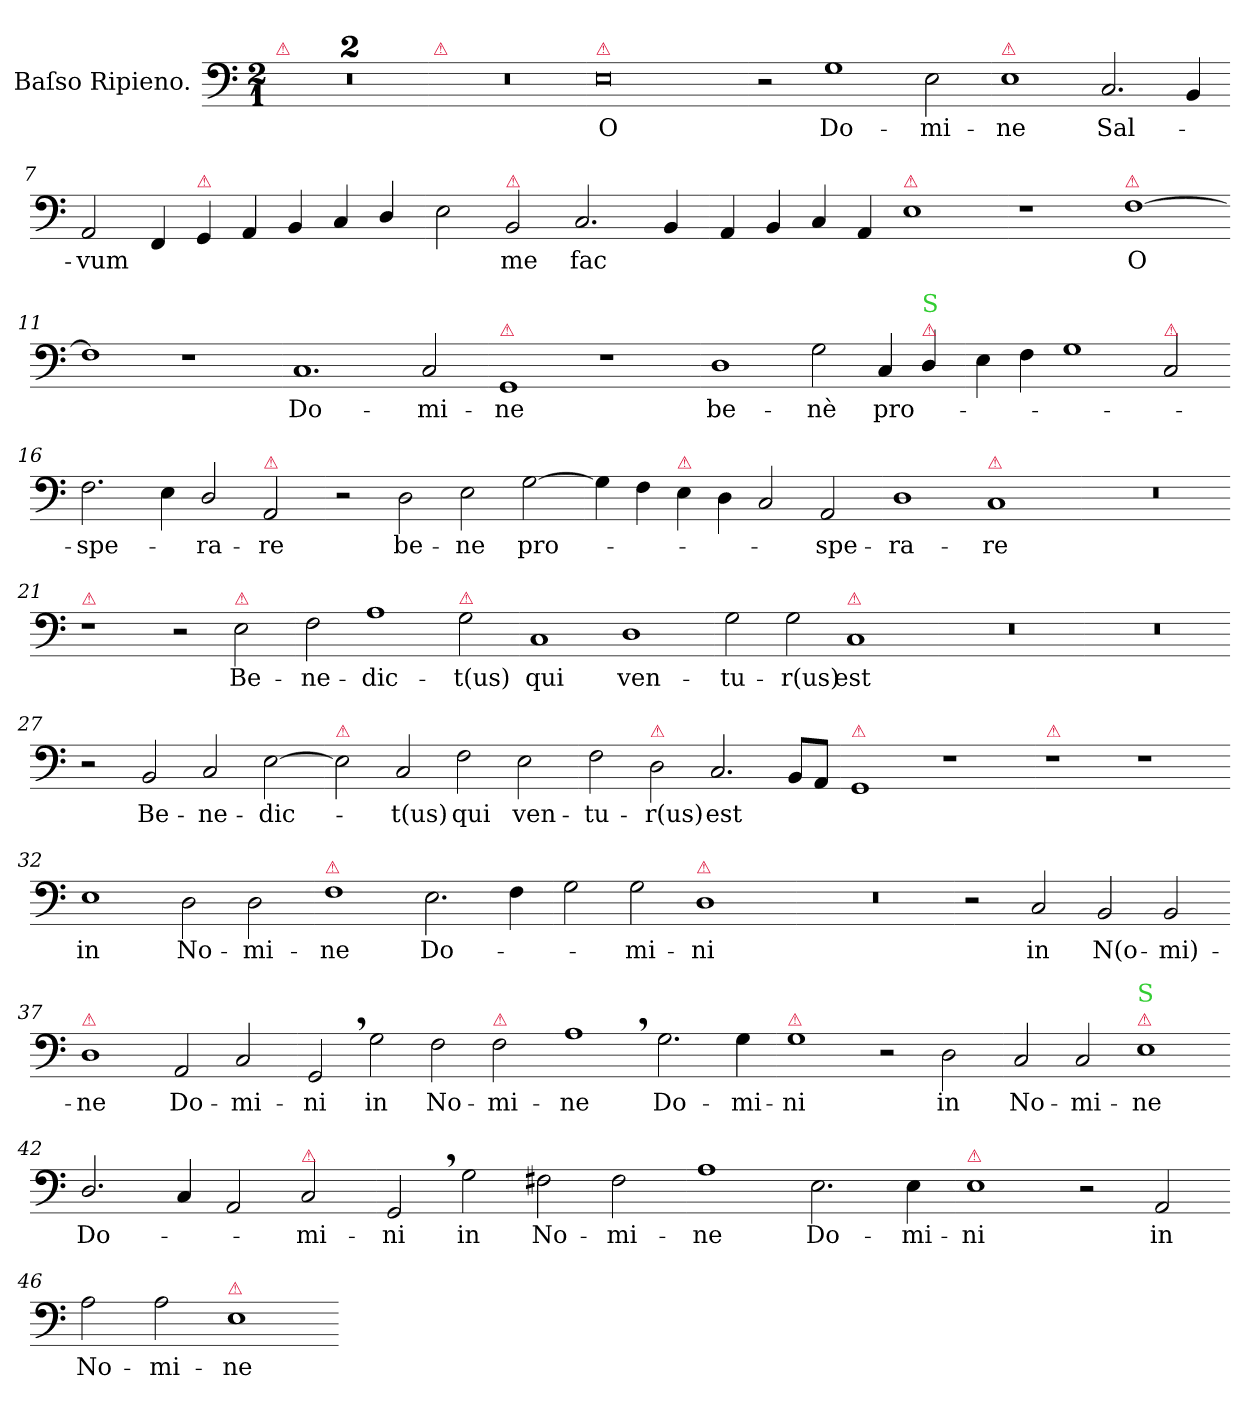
**kern	**text
*part1	*part1
*staff1	*staff1
*I"Baſso Ripieno.	*
*clefF4	*
*k[]	*
*M2/1	*
=1	=1
!LO:TX:a:color=crimson:t=⚠	!
0r	.
=2-	=2-
0r	.
=3-	=3-
!LO:TX:a:color=crimson:t=⚠	!
0r	.
=4-	=4-
!LO:TX:a:color=crimson:t=⚠	!
0E	O
=5-	=5-
2r	.
1G	Do-
2E\	-mi-
=6-	=6-
!LO:TX:a:color=crimson:t=⚠	!
1E	-ne
2.C/	Sal-
4BB/	.
=7-	=7-
2AA/	-vum
4FF/	.
!LO:TX:a:color=crimson:t=⚠	!
4GG/	.
4AA/	.
4BB/	.
4C/	.
4D/	.
=8-	=8-
2E\	.
!LO:TX:a:color=crimson:t=⚠	!
2BB/	me
2.C/	fac
4BB/	.
=9-	=9-
4AA/	.
4BB/	.
4C/	.
4AA/	.
!LO:TX:a:color=crimson:t=⚠	!
1E	.
=10-	=10-
1r	.
!LO:TX:a:color=crimson:t=⚠	!
[1F	O
=11-	=11-
1F]	.
1r	.
=12-	=12-
1.C	Do-
2C/	-mi-
=13-	=13-
!LO:TX:a:color=crimson:t=⚠	!
1GG	-ne
1r	.
=14-	=14-
1D	be-
2G\	-nè
4C/	pro-
!LO:TX:a:color=crimson:t=⚠	!
!LO:TX:a:color=limegreen:t=S	!
4D/	.
=15-	=15-
4E\	.
4F\	.
1G	.
!LO:TX:a:color=crimson:t=⚠	!
2C/	.
=16-	=16-
2.F\	-spe-
4E\	.
2D/	-ra-
!LO:TX:a:color=crimson:t=⚠	!
2AA/	-re
=17-	=17-
2r	.
2D\	be-
2E\	-ne
[2G\	pro-
=18-	=18-
4G\]	.
4F\	.
!LO:TX:a:color=crimson:t=⚠	!
4E\	.
4D\	.
2C/	.
2AA/	-spe-
=19-	=19-
1D	-ra-
!LO:TX:a:color=crimson:t=⚠	!
1C	-re
=20-	=20-
0r	.
=21-	=21-
!LO:TX:a:color=crimson:t=⚠	!
1r	.
2r	.
!LO:TX:a:color=crimson:t=⚠	!
2E\	Be-
=22-	=22-
2F\	-ne-
1A	-dic-
!LO:TX:a:color=crimson:t=⚠	!
2G\	-t(us)
=23-	=23-
1C	qui
1D	ven-
=24-	=24-
2G\	-tu-
2G\	-r(us)
!LO:TX:a:color=crimson:t=⚠	!
1C	est
=25-	=25-
0r	.
=26-	=26-
0r	.
=27-	=27-
2r	.
2BB/	Be-
2C/	-ne-
[2E\	-dic-
=28-	=28-
!LO:TX:a:color=crimson:t=⚠	!
2E\]	.
2C/	-t(us)
2F\	qui
2E\	ven-
=29-	=29-
2F\	-tu-
!LO:TX:a:color=crimson:t=⚠	!
2D\	-r(us)
2.C/	est
8BB/L	.
8AA/J	.
=30-	=30-
!LO:TX:a:color=crimson:t=⚠	!
1GG	.
1r	.
=31-	=31-
!LO:TX:a:color=crimson:t=⚠	!
1r	.
1r	.
=32-	=32-
1E	in
2D\	No-
2D\	-mi-
=33-	=33-
!LO:TX:a:color=crimson:t=⚠	!
1F	-ne
2.E\	Do-
4F\	.
=34-	=34-
2G\	.
2G\	-mi-
!LO:TX:a:color=crimson:t=⚠	!
1D	-ni
=35-	=35-
0r	.
=36-	=36-
2r	.
2C/	in
2BB/	N(o-
2BB/	-mi)-
=37-	=37-
!LO:TX:a:color=crimson:t=⚠	!
1D	-ne
2AA/	Do-
2C/	-mi-
=38-	=38-
2GG,/	-ni
2G\	in
2F\	No-
!LO:TX:a:color=crimson:t=⚠	!
2F\	-mi-
=39-	=39-
1A,	-ne
2.G\	Do-
4G\	-mi-
=40-	=40-
!LO:TX:a:color=crimson:t=⚠	!
1G	-ni
2r	.
2D\	in
=41-	=41-
2C/	No-
2C/	-mi-
!LO:TX:a:color=crimson:t=⚠	!
!LO:TX:a:color=limegreen:t=S	!
1E	-ne
=42-	=42-
2.D/	Do-
4C/	.
2AA/	.
!LO:TX:a:color=crimson:t=⚠	!
2C/	-mi-
=43-	=43-
2GG,/	-ni
!	!LO:LY:i
2G\	in
!	!LO:LY:i
2F#X\	No-
!	!LO:LY:i
2F#\	-mi-
=44-	=44-
!	!LO:LY:i
1A	-ne
!	!LO:LY:i
2.E\	Do-
!	!LO:LY:i
4E\	-mi-
=45-	=45-
!LO:TX:a:color=crimson:t=⚠	!
!	!LO:LY:i
1E	-ni
2r	.
2AA/	in
=46-	=46-
2A\	No-
2A\	-mi-
!LO:TX:a:color=crimson:t=⚠	!
1E	-ne
=-	=-
*-	*-
